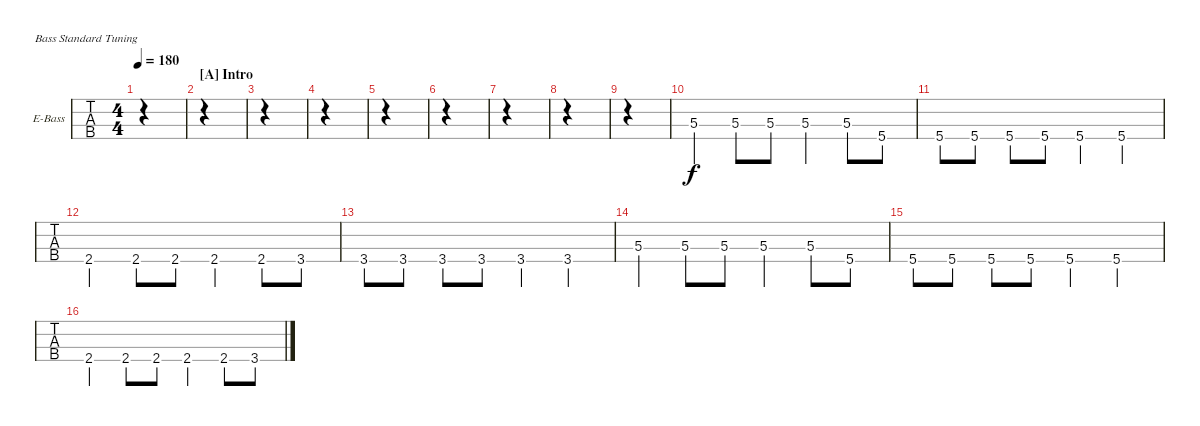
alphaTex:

\defaultSystemsLayout 4
\bracketExtendMode groupsimilarinstruments
\firstSystemTrackNameOrientation horizontal
\otherSystemsTrackNameOrientation horizontal
\track ("Electric Bass" "E-Bass") {instrument electricbassfinger}
\staff {tabs}
\tuning (G2 D2 A1 E1)
\ts (4 4)
\tempo 180
\clef f4
\ks c
|
\section ("A" "Intro")
|
|
|
|
|
|
|
|
5.3.4 5.3.8 5.3.8 5.3.4 5.3.8 5.4.8 |
5.4.8 5.4.8 5.4.8 5.4.8 5.4.4 5.4.4 |
2.4.4 2.4.8 2.4.8 2.4.4 2.4.8 3.4.8 |
3.4.8 3.4.8 3.4.8 3.4.8 3.4.4 3.4.4 |
5.3.4 5.3.8 5.3.8 5.3.4 5.3.8 5.4.8 |
5.4.8 5.4.8 5.4.8 5.4.8 5.4.4 5.4.4 |
2.4.4 2.4.8 2.4.8 2.4.4 2.4.8 3.4.8
